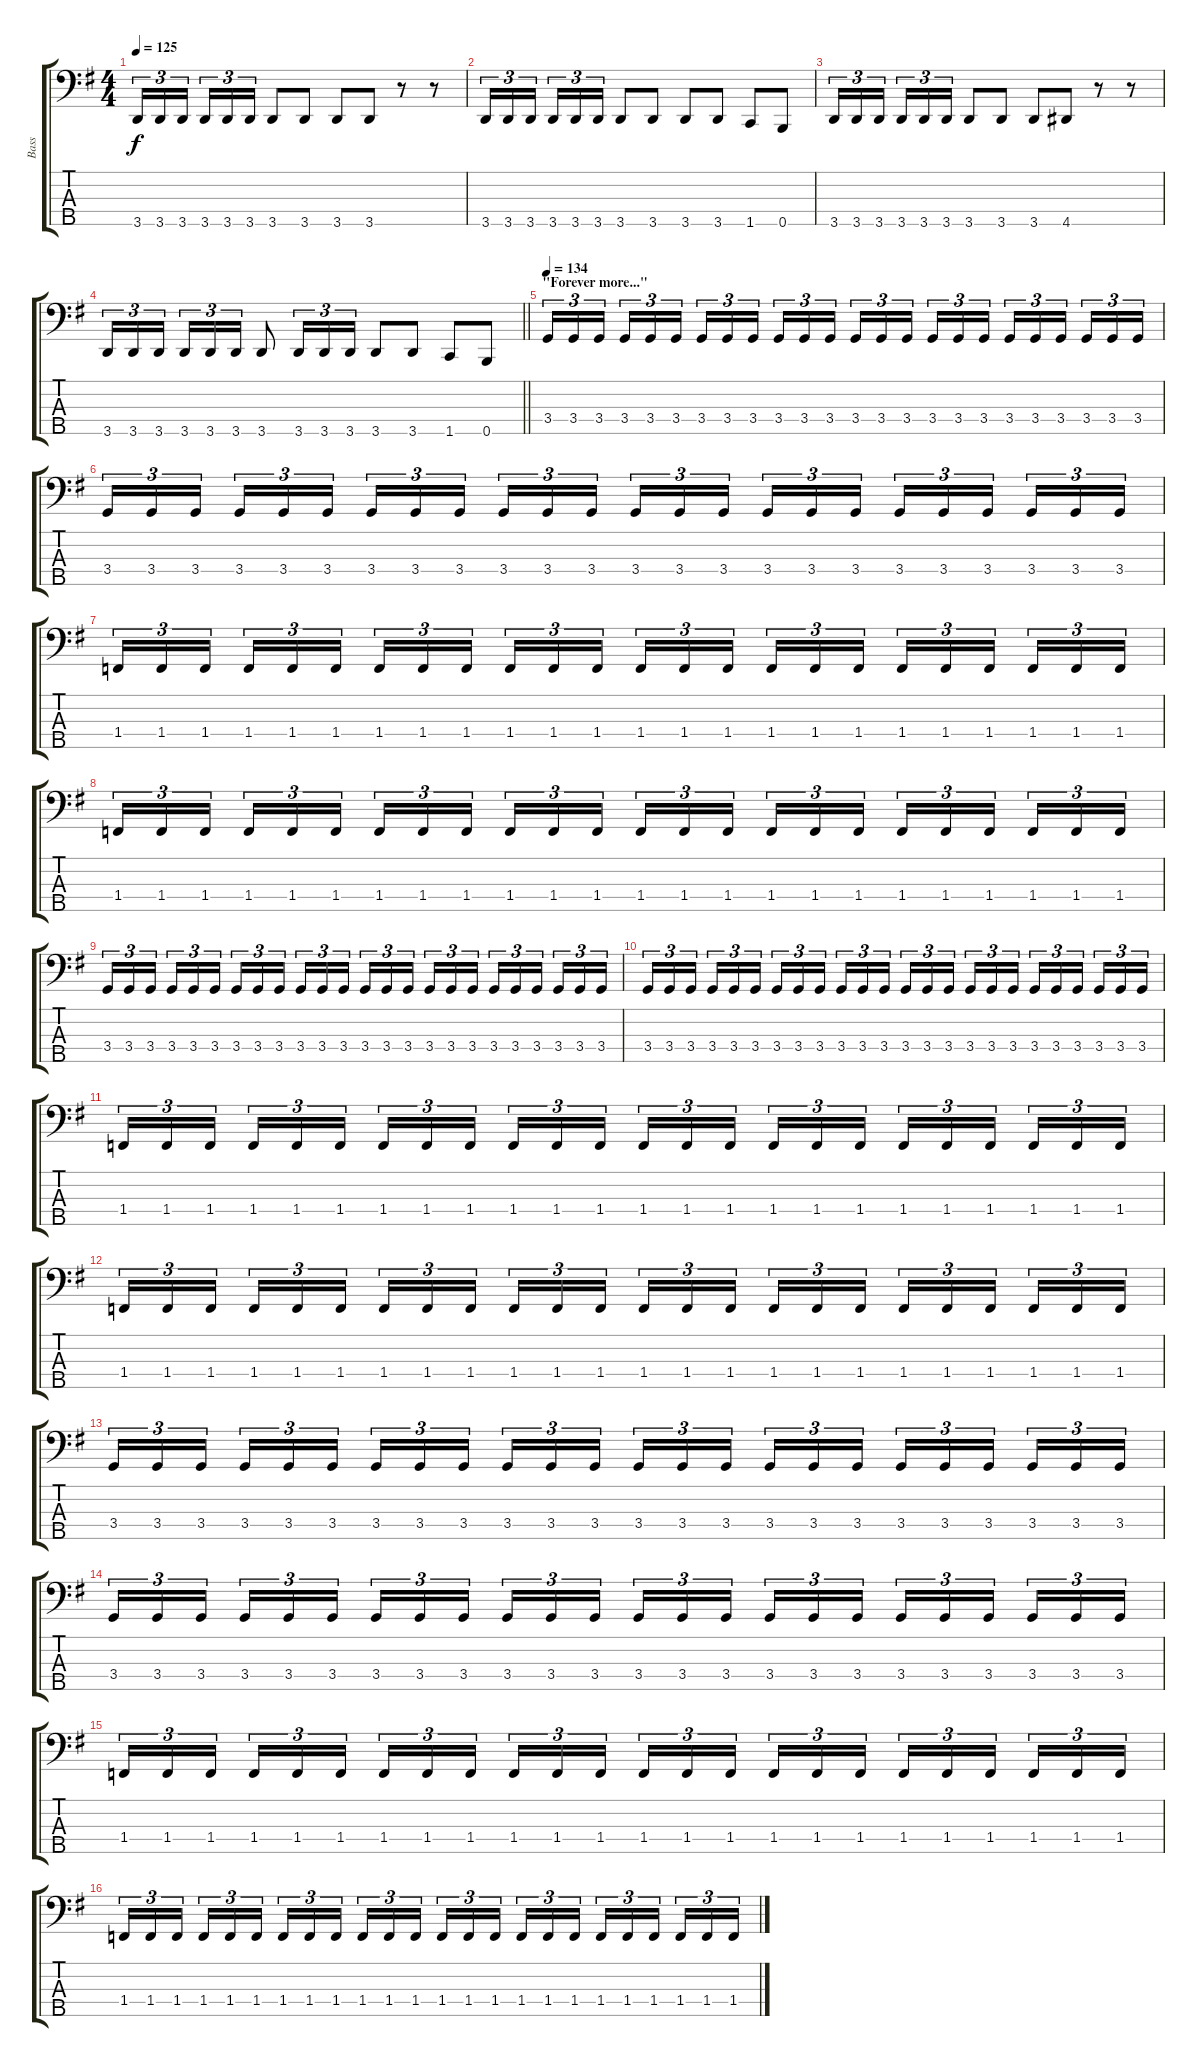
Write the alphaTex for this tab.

\track ("Bass" "Bass") {instrument electricbassfinger}
\staff {score tabs}
\tuning (G2 D2 A1 E1 B0) {hide}
\ts (4 4)
\tempo 125
\clef f4
\ks g
3.5.16{tu (3 2) dy f} 3.5.16{tu (3 2)} 3.5.16{tu (3 2) beam splitsecondary} 3.5.16{tu (3 2)} 3.5.16{tu (3 2)} 3.5.16{tu (3 2)} 3.5.8 3.5.8 3.5.8 3.5.8 r.8 r.8 |
3.5.16{tu (3 2)} 3.5.16{tu (3 2)} 3.5.16{tu (3 2) beam splitsecondary} 3.5.16{tu (3 2)} 3.5.16{tu (3 2)} 3.5.16{tu (3 2)} 3.5.8 3.5.8 3.5.8 3.5.8 1.5.8 0.5.8 |
3.5.16{tu (3 2)} 3.5.16{tu (3 2)} 3.5.16{tu (3 2) beam splitsecondary} 3.5.16{tu (3 2)} 3.5.16{tu (3 2)} 3.5.16{tu (3 2)} 3.5.8 3.5.8 3.5.8 4.5.8 r.8 r.8 |
\barLineRight lightlight
3.5.16{tu (3 2)} 3.5.16{tu (3 2)} 3.5.16{tu (3 2) beam splitsecondary} 3.5.16{tu (3 2)} 3.5.16{tu (3 2)} 3.5.16{tu (3 2)} 3.5.8 3.5.16{tu (3 2)} 3.5.16{tu (3 2)} 3.5.16{tu (3 2)} 3.5.8 3.5.8 1.5.8 0.5.8 |
\section ("" "\"Forever more...\"")
\tempo 134
3.4.16{tu (3 2)} 3.4.16{tu (3 2)} 3.4.16{tu (3 2) beam splitsecondary} 3.4.16{tu (3 2)} 3.4.16{tu (3 2)} 3.4.16{tu (3 2)} 3.4.16{tu (3 2)} 3.4.16{tu (3 2)} 3.4.16{tu (3 2) beam splitsecondary} 3.4.16{tu (3 2)} 3.4.16{tu (3 2)} 3.4.16{tu (3 2)} 3.4.16{tu (3 2)} 3.4.16{tu (3 2)} 3.4.16{tu (3 2) beam splitsecondary} 3.4.16{tu (3 2)} 3.4.16{tu (3 2)} 3.4.16{tu (3 2)} 3.4.16{tu (3 2)} 3.4.16{tu (3 2)} 3.4.16{tu (3 2) beam splitsecondary} 3.4.16{tu (3 2)} 3.4.16{tu (3 2)} 3.4.16{tu (3 2)} |
3.4.16{tu (3 2)} 3.4.16{tu (3 2)} 3.4.16{tu (3 2) beam splitsecondary} 3.4.16{tu (3 2)} 3.4.16{tu (3 2)} 3.4.16{tu (3 2)} 3.4.16{tu (3 2)} 3.4.16{tu (3 2)} 3.4.16{tu (3 2) beam splitsecondary} 3.4.16{tu (3 2)} 3.4.16{tu (3 2)} 3.4.16{tu (3 2)} 3.4.16{tu (3 2)} 3.4.16{tu (3 2)} 3.4.16{tu (3 2) beam splitsecondary} 3.4.16{tu (3 2)} 3.4.16{tu (3 2)} 3.4.16{tu (3 2)} 3.4.16{tu (3 2)} 3.4.16{tu (3 2)} 3.4.16{tu (3 2) beam splitsecondary} 3.4.16{tu (3 2)} 3.4.16{tu (3 2)} 3.4.16{tu (3 2)} |
1.4.16{tu (3 2)} 1.4.16{tu (3 2)} 1.4.16{tu (3 2) beam splitsecondary} 1.4.16{tu (3 2)} 1.4.16{tu (3 2)} 1.4.16{tu (3 2)} 1.4.16{tu (3 2)} 1.4.16{tu (3 2)} 1.4.16{tu (3 2) beam splitsecondary} 1.4.16{tu (3 2)} 1.4.16{tu (3 2)} 1.4.16{tu (3 2)} 1.4.16{tu (3 2)} 1.4.16{tu (3 2)} 1.4.16{tu (3 2) beam splitsecondary} 1.4.16{tu (3 2)} 1.4.16{tu (3 2)} 1.4.16{tu (3 2)} 1.4.16{tu (3 2)} 1.4.16{tu (3 2)} 1.4.16{tu (3 2) beam splitsecondary} 1.4.16{tu (3 2)} 1.4.16{tu (3 2)} 1.4.16{tu (3 2)} |
1.4.16{tu (3 2)} 1.4.16{tu (3 2)} 1.4.16{tu (3 2) beam splitsecondary} 1.4.16{tu (3 2)} 1.4.16{tu (3 2)} 1.4.16{tu (3 2)} 1.4.16{tu (3 2)} 1.4.16{tu (3 2)} 1.4.16{tu (3 2) beam splitsecondary} 1.4.16{tu (3 2)} 1.4.16{tu (3 2)} 1.4.16{tu (3 2)} 1.4.16{tu (3 2)} 1.4.16{tu (3 2)} 1.4.16{tu (3 2) beam splitsecondary} 1.4.16{tu (3 2)} 1.4.16{tu (3 2)} 1.4.16{tu (3 2)} 1.4.16{tu (3 2)} 1.4.16{tu (3 2)} 1.4.16{tu (3 2) beam splitsecondary} 1.4.16{tu (3 2)} 1.4.16{tu (3 2)} 1.4.16{tu (3 2)} |
3.4.16{tu (3 2)} 3.4.16{tu (3 2)} 3.4.16{tu (3 2) beam splitsecondary} 3.4.16{tu (3 2)} 3.4.16{tu (3 2)} 3.4.16{tu (3 2)} 3.4.16{tu (3 2)} 3.4.16{tu (3 2)} 3.4.16{tu (3 2) beam splitsecondary} 3.4.16{tu (3 2)} 3.4.16{tu (3 2)} 3.4.16{tu (3 2)} 3.4.16{tu (3 2)} 3.4.16{tu (3 2)} 3.4.16{tu (3 2) beam splitsecondary} 3.4.16{tu (3 2)} 3.4.16{tu (3 2)} 3.4.16{tu (3 2)} 3.4.16{tu (3 2)} 3.4.16{tu (3 2)} 3.4.16{tu (3 2) beam splitsecondary} 3.4.16{tu (3 2)} 3.4.16{tu (3 2)} 3.4.16{tu (3 2)} |
3.4.16{tu (3 2)} 3.4.16{tu (3 2)} 3.4.16{tu (3 2) beam splitsecondary} 3.4.16{tu (3 2)} 3.4.16{tu (3 2)} 3.4.16{tu (3 2)} 3.4.16{tu (3 2)} 3.4.16{tu (3 2)} 3.4.16{tu (3 2) beam splitsecondary} 3.4.16{tu (3 2)} 3.4.16{tu (3 2)} 3.4.16{tu (3 2)} 3.4.16{tu (3 2)} 3.4.16{tu (3 2)} 3.4.16{tu (3 2) beam splitsecondary} 3.4.16{tu (3 2)} 3.4.16{tu (3 2)} 3.4.16{tu (3 2)} 3.4.16{tu (3 2)} 3.4.16{tu (3 2)} 3.4.16{tu (3 2) beam splitsecondary} 3.4.16{tu (3 2)} 3.4.16{tu (3 2)} 3.4.16{tu (3 2)} |
1.4.16{tu (3 2)} 1.4.16{tu (3 2)} 1.4.16{tu (3 2) beam splitsecondary} 1.4.16{tu (3 2)} 1.4.16{tu (3 2)} 1.4.16{tu (3 2)} 1.4.16{tu (3 2)} 1.4.16{tu (3 2)} 1.4.16{tu (3 2) beam splitsecondary} 1.4.16{tu (3 2)} 1.4.16{tu (3 2)} 1.4.16{tu (3 2)} 1.4.16{tu (3 2)} 1.4.16{tu (3 2)} 1.4.16{tu (3 2) beam splitsecondary} 1.4.16{tu (3 2)} 1.4.16{tu (3 2)} 1.4.16{tu (3 2)} 1.4.16{tu (3 2)} 1.4.16{tu (3 2)} 1.4.16{tu (3 2) beam splitsecondary} 1.4.16{tu (3 2)} 1.4.16{tu (3 2)} 1.4.16{tu (3 2)} |
1.4.16{tu (3 2)} 1.4.16{tu (3 2)} 1.4.16{tu (3 2) beam splitsecondary} 1.4.16{tu (3 2)} 1.4.16{tu (3 2)} 1.4.16{tu (3 2)} 1.4.16{tu (3 2)} 1.4.16{tu (3 2)} 1.4.16{tu (3 2) beam splitsecondary} 1.4.16{tu (3 2)} 1.4.16{tu (3 2)} 1.4.16{tu (3 2)} 1.4.16{tu (3 2)} 1.4.16{tu (3 2)} 1.4.16{tu (3 2) beam splitsecondary} 1.4.16{tu (3 2)} 1.4.16{tu (3 2)} 1.4.16{tu (3 2)} 1.4.16{tu (3 2)} 1.4.16{tu (3 2)} 1.4.16{tu (3 2) beam splitsecondary} 1.4.16{tu (3 2)} 1.4.16{tu (3 2)} 1.4.16{tu (3 2)} |
3.4.16{tu (3 2)} 3.4.16{tu (3 2)} 3.4.16{tu (3 2) beam splitsecondary} 3.4.16{tu (3 2)} 3.4.16{tu (3 2)} 3.4.16{tu (3 2)} 3.4.16{tu (3 2)} 3.4.16{tu (3 2)} 3.4.16{tu (3 2) beam splitsecondary} 3.4.16{tu (3 2)} 3.4.16{tu (3 2)} 3.4.16{tu (3 2)} 3.4.16{tu (3 2)} 3.4.16{tu (3 2)} 3.4.16{tu (3 2) beam splitsecondary} 3.4.16{tu (3 2)} 3.4.16{tu (3 2)} 3.4.16{tu (3 2)} 3.4.16{tu (3 2)} 3.4.16{tu (3 2)} 3.4.16{tu (3 2) beam splitsecondary} 3.4.16{tu (3 2)} 3.4.16{tu (3 2)} 3.4.16{tu (3 2)} |
3.4.16{tu (3 2)} 3.4.16{tu (3 2)} 3.4.16{tu (3 2) beam splitsecondary} 3.4.16{tu (3 2)} 3.4.16{tu (3 2)} 3.4.16{tu (3 2)} 3.4.16{tu (3 2)} 3.4.16{tu (3 2)} 3.4.16{tu (3 2) beam splitsecondary} 3.4.16{tu (3 2)} 3.4.16{tu (3 2)} 3.4.16{tu (3 2)} 3.4.16{tu (3 2)} 3.4.16{tu (3 2)} 3.4.16{tu (3 2) beam splitsecondary} 3.4.16{tu (3 2)} 3.4.16{tu (3 2)} 3.4.16{tu (3 2)} 3.4.16{tu (3 2)} 3.4.16{tu (3 2)} 3.4.16{tu (3 2) beam splitsecondary} 3.4.16{tu (3 2)} 3.4.16{tu (3 2)} 3.4.16{tu (3 2)} |
1.4.16{tu (3 2)} 1.4.16{tu (3 2)} 1.4.16{tu (3 2) beam splitsecondary} 1.4.16{tu (3 2)} 1.4.16{tu (3 2)} 1.4.16{tu (3 2)} 1.4.16{tu (3 2)} 1.4.16{tu (3 2)} 1.4.16{tu (3 2) beam splitsecondary} 1.4.16{tu (3 2)} 1.4.16{tu (3 2)} 1.4.16{tu (3 2)} 1.4.16{tu (3 2)} 1.4.16{tu (3 2)} 1.4.16{tu (3 2) beam splitsecondary} 1.4.16{tu (3 2)} 1.4.16{tu (3 2)} 1.4.16{tu (3 2)} 1.4.16{tu (3 2)} 1.4.16{tu (3 2)} 1.4.16{tu (3 2) beam splitsecondary} 1.4.16{tu (3 2)} 1.4.16{tu (3 2)} 1.4.16{tu (3 2)} |
1.4.16{tu (3 2)} 1.4.16{tu (3 2)} 1.4.16{tu (3 2) beam splitsecondary} 1.4.16{tu (3 2)} 1.4.16{tu (3 2)} 1.4.16{tu (3 2)} 1.4.16{tu (3 2)} 1.4.16{tu (3 2)} 1.4.16{tu (3 2) beam splitsecondary} 1.4.16{tu (3 2)} 1.4.16{tu (3 2)} 1.4.16{tu (3 2)} 1.4.16{tu (3 2)} 1.4.16{tu (3 2)} 1.4.16{tu (3 2) beam splitsecondary} 1.4.16{tu (3 2)} 1.4.16{tu (3 2)} 1.4.16{tu (3 2)} 1.4.16{tu (3 2)} 1.4.16{tu (3 2)} 1.4.16{tu (3 2) beam splitsecondary} 1.4.16{tu (3 2)} 1.4.16{tu (3 2)} 1.4.16{tu (3 2)}
